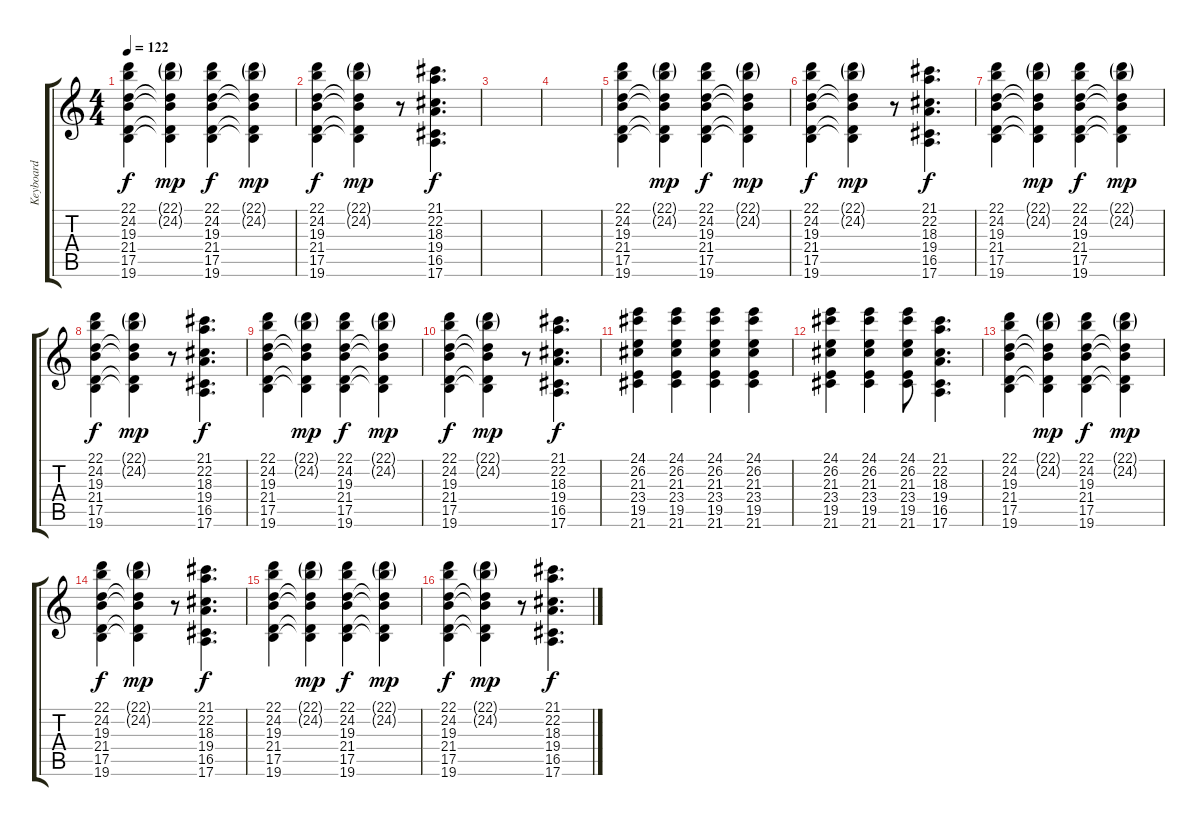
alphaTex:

\track ("Keyboard" "Keyboard") {instrument synthbrass1}
\staff {score tabs}
\tuning (E4 B3 G3 D3 A2 E2) {hide}
\ts (4 4)
\tempo 122
\clef g2
\ks c
(22.1 24.2 19.3 21.4 17.5 19.6).4{dy f} (22.1{g} 24.2{g} 19.3{t} 21.4{t} 17.5{t} 19.6{t}).4{dy mp} (22.1 24.2 19.3 21.4 17.5 19.6).4{dy f} (22.1{g} 24.2{g} 19.3{t} 21.4{t} 17.5{t} 19.6{t}).4{dy mp} |
(22.1 24.2 19.3 21.4 17.5 19.6).4{dy f} (22.1{g} 24.2{g} 19.3{t} 21.4{t} 17.5{t} 19.6{t}).4{dy mp} r.8 (21.1 22.2 18.3 19.4 16.5 17.6).4{d dy f} |
|
|
(22.1 24.2 19.3 21.4 17.5 19.6).4 (22.1{g} 24.2{g} 19.3{t} 21.4{t} 17.5{t} 19.6{t}).4{dy mp} (22.1 24.2 19.3 21.4 17.5 19.6).4{dy f} (22.1{g} 24.2{g} 19.3{t} 21.4{t} 17.5{t} 19.6{t}).4{dy mp} |
(22.1 24.2 19.3 21.4 17.5 19.6).4{dy f} (22.1{g} 24.2{g} 19.3{t} 21.4{t} 17.5{t} 19.6{t}).4{dy mp} r.8 (21.1 22.2 18.3 19.4 16.5 17.6).4{d dy f} |
(22.1 24.2 19.3 21.4 17.5 19.6).4 (22.1{g} 24.2{g} 19.3{t} 21.4{t} 17.5{t} 19.6{t}).4{dy mp} (22.1 24.2 19.3 21.4 17.5 19.6).4{dy f} (22.1{g} 24.2{g} 19.3{t} 21.4{t} 17.5{t} 19.6{t}).4{dy mp} |
(22.1 24.2 19.3 21.4 17.5 19.6).4{dy f} (22.1{g} 24.2{g} 19.3{t} 21.4{t} 17.5{t} 19.6{t}).4{dy mp} r.8 (21.1 22.2 18.3 19.4 16.5 17.6).4{d dy f} |
(22.1 24.2 19.3 21.4 17.5 19.6).4 (22.1{g} 24.2{g} 19.3{t} 21.4{t} 17.5{t} 19.6{t}).4{dy mp} (22.1 24.2 19.3 21.4 17.5 19.6).4{dy f} (22.1{g} 24.2{g} 19.3{t} 21.4{t} 17.5{t} 19.6{t}).4{dy mp} |
(22.1 24.2 19.3 21.4 17.5 19.6).4{dy f} (22.1{g} 24.2{g} 19.3{t} 21.4{t} 17.5{t} 19.6{t}).4{dy mp} r.8 (21.1 22.2 18.3 19.4 16.5 17.6).4{d dy f} |
(24.1 26.2 21.3 23.4 19.5 21.6).4 (24.1 26.2 21.3 23.4 19.5 21.6).4 (24.1 26.2 21.3 23.4 19.5 21.6).4 (24.1 26.2 21.3 23.4 19.5 21.6).4 |
(24.1 26.2 21.3 23.4 19.5 21.6).4 (24.1 26.2 21.3 23.4 19.5 21.6).4 (24.1 26.2 21.3 23.4 19.5 21.6).8 (21.1 22.2 18.3 19.4 16.5 17.6).4{d} |
(22.1 24.2 19.3 21.4 17.5 19.6).4 (22.1{g} 24.2{g} 19.3{t} 21.4{t} 17.5{t} 19.6{t}).4{dy mp} (22.1 24.2 19.3 21.4 17.5 19.6).4{dy f} (22.1{g} 24.2{g} 19.3{t} 21.4{t} 17.5{t} 19.6{t}).4{dy mp} |
(22.1 24.2 19.3 21.4 17.5 19.6).4{dy f} (22.1{g} 24.2{g} 19.3{t} 21.4{t} 17.5{t} 19.6{t}).4{dy mp} r.8 (21.1 22.2 18.3 19.4 16.5 17.6).4{d dy f} |
(22.1 24.2 19.3 21.4 17.5 19.6).4 (22.1{g} 24.2{g} 19.3{t} 21.4{t} 17.5{t} 19.6{t}).4{dy mp} (22.1 24.2 19.3 21.4 17.5 19.6).4{dy f} (22.1{g} 24.2{g} 19.3{t} 21.4{t} 17.5{t} 19.6{t}).4{dy mp} |
(22.1 24.2 19.3 21.4 17.5 19.6).4{dy f} (22.1{g} 24.2{g} 19.3{t} 21.4{t} 17.5{t} 19.6{t}).4{dy mp} r.8 (21.1 22.2 18.3 19.4 16.5 17.6).4{d dy f}
